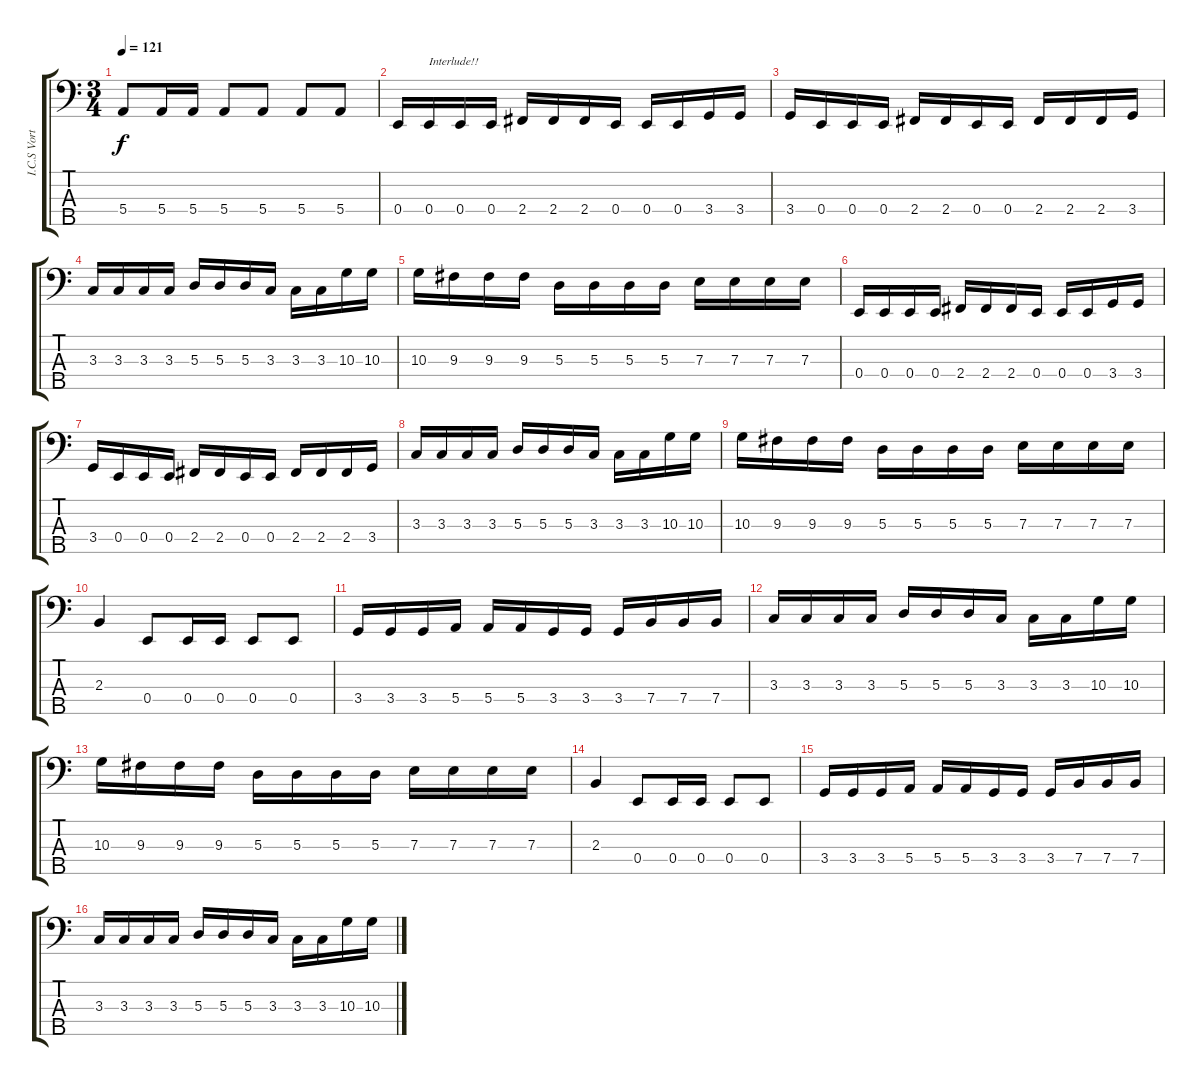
\track ("I.C.S Vortex" "I.C.S Vort") {instrument electricbassfinger}
\staff {score tabs}
\tuning (G2 D2 A1 E1 B0) {hide}
\ts (3 4)
\tempo 121
\clef f4
\ks c
5.4.8{dy f} 5.4.16 5.4.16 5.4.8 5.4.8 5.4.8 5.4.8 |
0.4.16 0.4.16{txt "Interlude!!"} 0.4.16 0.4.16 2.4.16 2.4.16 2.4.16 0.4.16 0.4.16 0.4.16 3.4.16 3.4.16 |
3.4.16 0.4.16 0.4.16 0.4.16 2.4.16 2.4.16 0.4.16 0.4.16 2.4.16 2.4.16 2.4.16 3.4.16 |
3.3.16 3.3.16 3.3.16 3.3.16 5.3.16 5.3.16 5.3.16 3.3.16 3.3.16 3.3.16 10.3.16 10.3.16 |
10.3.16 9.3.16 9.3.16 9.3.16 5.3.16 5.3.16 5.3.16 5.3.16 7.3.16 7.3.16 7.3.16 7.3.16 |
0.4.16 0.4.16 0.4.16 0.4.16 2.4.16 2.4.16 2.4.16 0.4.16 0.4.16 0.4.16 3.4.16 3.4.16 |
3.4.16 0.4.16 0.4.16 0.4.16 2.4.16 2.4.16 0.4.16 0.4.16 2.4.16 2.4.16 2.4.16 3.4.16 |
3.3.16 3.3.16 3.3.16 3.3.16 5.3.16 5.3.16 5.3.16 3.3.16 3.3.16 3.3.16 10.3.16 10.3.16 |
10.3.16 9.3.16 9.3.16 9.3.16 5.3.16 5.3.16 5.3.16 5.3.16 7.3.16 7.3.16 7.3.16 7.3.16 |
2.3.4 0.4.8 0.4.16 0.4.16 0.4.8 0.4.8 |
3.4.16 3.4.16 3.4.16 5.4.16 5.4.16 5.4.16 3.4.16 3.4.16 3.4.16 7.4.16 7.4.16 7.4.16 |
3.3.16 3.3.16 3.3.16 3.3.16 5.3.16 5.3.16 5.3.16 3.3.16 3.3.16 3.3.16 10.3.16 10.3.16 |
10.3.16 9.3.16 9.3.16 9.3.16 5.3.16 5.3.16 5.3.16 5.3.16 7.3.16 7.3.16 7.3.16 7.3.16 |
2.3.4 0.4.8 0.4.16 0.4.16 0.4.8 0.4.8 |
3.4.16 3.4.16 3.4.16 5.4.16 5.4.16 5.4.16 3.4.16 3.4.16 3.4.16 7.4.16 7.4.16 7.4.16 |
3.3.16 3.3.16 3.3.16 3.3.16 5.3.16 5.3.16 5.3.16 3.3.16 3.3.16 3.3.16 10.3.16 10.3.16
